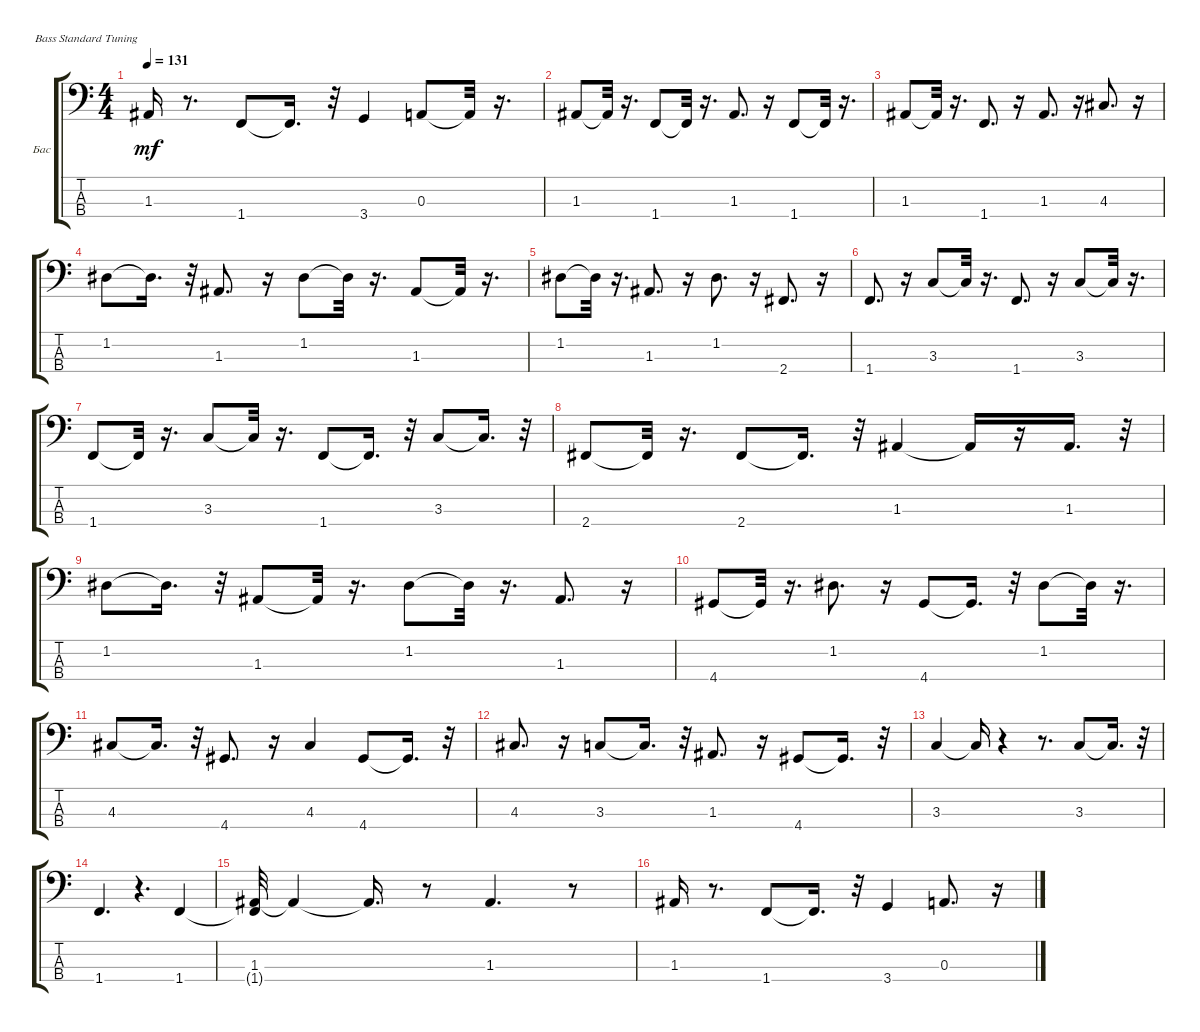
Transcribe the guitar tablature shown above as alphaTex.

\bracketExtendMode groupsimilarinstruments
\firstSystemTrackNameOrientation horizontal
\otherSystemsTrackNameOrientation horizontal
\track ("Бас" "Бас") {instrument electricbassfinger}
\staff {score tabs}
\tuning (G2 D2 A1 E1)
\ts (4 4)
\tempo 131
\clef f4
\ks c
1.3.16{dy mf} r.8{d} 1.4.8 1.4{t}.16{d} r.32 3.4.4 0.3.8 0.3{t}.32 r.16{d} |
1.3.8 1.3{t}.32 r.16{d} 1.4.8 1.4{t}.32 r.16{d} 1.3.8{d} r.16 1.4.8 1.4{t}.32 r.16{d} |
1.3.8 1.3{t}.32 r.16{d} 1.4.8{d} r.16 1.3.8{d} r.16 4.3.8{d} r.16 |
1.2.8 1.2{t}.16{d} r.32 1.3.8{d} r.16 1.2.8 1.2{t}.32 r.16{d} 1.3.8 1.3{t}.32 r.16{d} |
1.2.8 1.2{t}.32 r.16{d} 1.3.8{d} r.16 1.2.8{d} r.16 2.4.8{d} r.16 |
1.4.8{d} r.16 3.3.8 3.3{t}.32 r.16{d} 1.4.8{d} r.16 3.3.8 3.3{t}.32 r.16{d} |
1.4.8 1.4{t}.32 r.16{d} 3.3.8 3.3{t}.32 r.16{d} 1.4.8 1.4{t}.16{d} r.32 3.3.8 3.3{t}.16{d} r.32 |
2.4.8 2.4{t}.32 r.16{d} 2.4.8 2.4{t}.16{d} r.32 1.3.4 1.3{t}.16 r.16 1.3.16{d} r.32 |
1.2.8 1.2{t}.16{d} r.32 1.3.8 1.3{t}.32 r.16{d} 1.2.8 1.2{t}.32 r.16{d} 1.3.8{d} r.16 |
4.4.8 4.4{t}.32 r.16{d} 1.2.8{d} r.16 4.4.8 4.4{t}.16{d} r.32 1.2.8 1.2{t}.32 r.16{d} |
4.3.8 4.3{t}.16{d} r.32 4.4.8{d} r.16 4.3.4 4.4.8 4.4{t}.16{d} r.32 |
4.3.8{d} r.16 3.3.8 3.3{t}.16{d} r.32 1.3.8{d} r.16 4.4.8 4.4{t}.16{d} r.32 |
3.3.4 3.3{t}.16 r.4 r.8{d} 3.3.8 3.3{t}.16{d} r.32 |
1.4.4{d} r.4{d} 1.4.4 |
(1.4{t} 1.3).32 1.3{t}.4 1.3{t}.16{d} r.8 1.3.4{d} r.8 |
1.3.16 r.8{d} 1.4.8 1.4{t}.16{d} r.32 3.4.4 0.3.8{d} r.16
